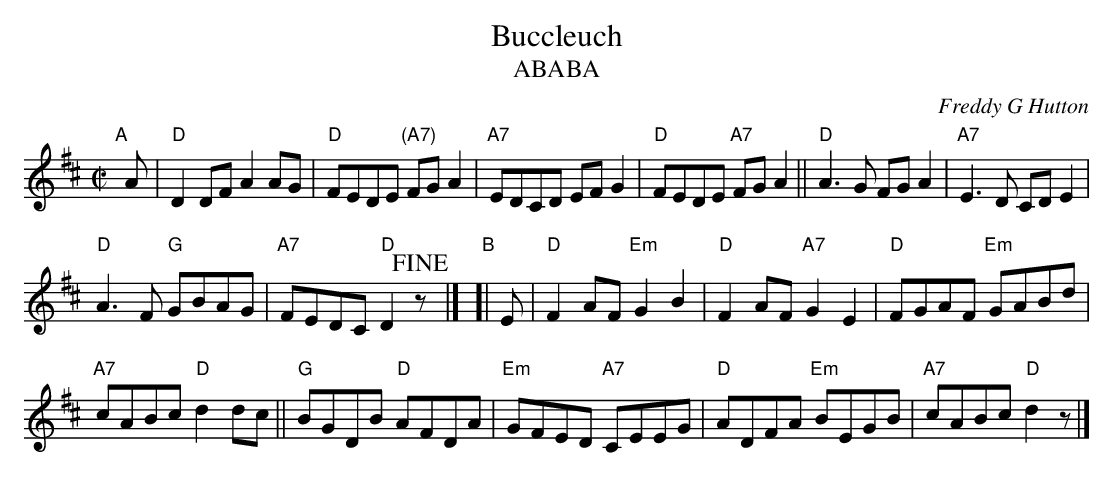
X:1
T: Buccleuch
T: ABABA
C: Freddy G Hutton
M: C|
L: 1/8
K: D
"A"[|] A |\
"D"D2DF A2AG | "D"FEDE "(A7)"FGA2 |\
"A7"EDCD EFG2 | "D"FEDE "A7"FGA2 ||\
"D"A3G FGA2 | "A7"E3D CDE2 |
"D"A3F "G"GBAG | "A7"FEDC "D"D2 !fine!z[|] |]\
"B"[| E |\
"D"F2AF "Em"G2B2 | "D"F2AF "A7"G2E2 |\
"D"FGAF "Em"GABd |
"A7"cABc "D"d2dc ||\
"G"BGDB "D"AFDA | "Em"GFED "A7"CEEG |\
"D"ADFA "Em"BEGB | "A7"cABc "D"d2 !d.C.!z|]
